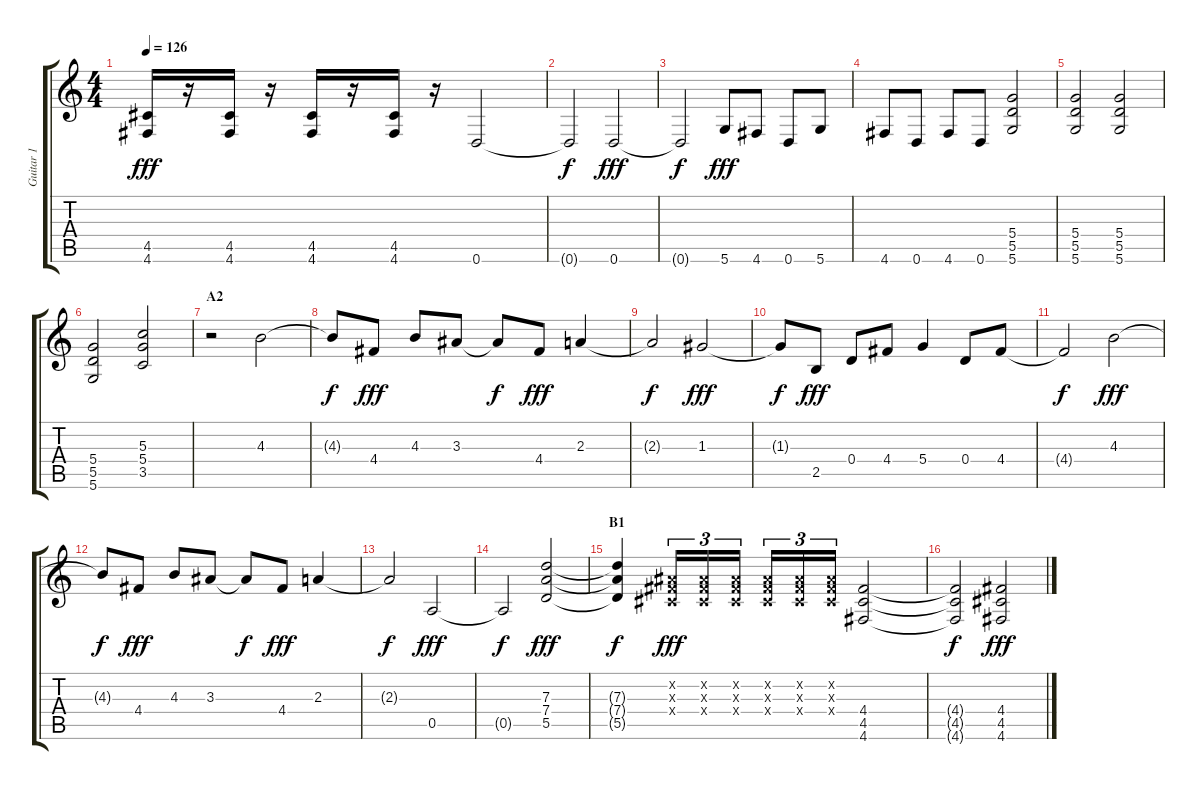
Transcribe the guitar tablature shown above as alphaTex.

\track ("Guitar 1" "Guitar 1") {instrument distortionguitar}
\staff {score tabs}
\tuning (E4 B3 G3 D3 A2 D2) {hide}
\ts (4 4)
\tempo 126
\clef g2
\ks c
(4.5 4.6).16{dy fff} r.16 (4.5 4.6).16 r.16 (4.5 4.6).16 r.16 (4.5 4.6).16 r.16 0.6.2 |
0.6{t}.2{dy f} 0.6.2{dy fff} |
0.6{t}.2{dy f} 5.6.8{dy fff} 4.6.8 0.6.8 5.6.8 |
4.6.8 0.6.8 4.6.8 0.6.8 (5.4 5.5 5.6).2 |
(5.4 5.5 5.6).2 (5.4 5.5 5.6).2 |
(5.4 5.5 5.6).2 (5.3 5.4 3.5).2 |
\section ("" "A2")
r.2 4.3.2 |
4.3{t}.8{dy f} 4.4.8{dy fff} 4.3.8 3.3.8 3.3{t}.8{dy f} 4.4.8{dy fff} 2.3.4 |
2.3{t}.2{dy f} 1.3.2{dy fff} |
1.3{t}.8{dy f} 2.5.8{dy fff} 0.4.8 4.4.8 5.4.4 0.4.8 4.4.8 |
4.4{t}.2{dy f} 4.3.2{dy fff} |
4.3{t}.8{dy f} 4.4.8{dy fff} 4.3.8 3.3.8 3.3{t}.8{dy f} 4.4.8{dy fff} 2.3.4 |
2.3{t}.2{dy f} 0.5.2{dy fff} |
0.5{t}.2{dy f} (7.3 7.4 5.5).2{dy fff} |
\section ("" "B1")
(7.3{t} 7.4{t} 5.5{t}).4{dy f} (-1.2{x} -1.3{x} -1.4{x}).16{tu (3 2) dy fff} (-1.2{x} -1.3{x} -1.4{x}).16{tu (3 2)} (-1.2{x} -1.3{x} -1.4{x}).16{tu (3 2)} (-1.2{x} -1.3{x} -1.4{x}).16{tu (3 2)} (-1.2{x} -1.3{x} -1.4{x}).16{tu (3 2)} (-1.2{x} -1.3{x} -1.4{x}).16{tu (3 2)} (4.4 4.5 4.6).2 |
(4.4{t} 4.5{t} 4.6{t}).2{dy f} (4.4 4.5 4.6).2{dy fff}
